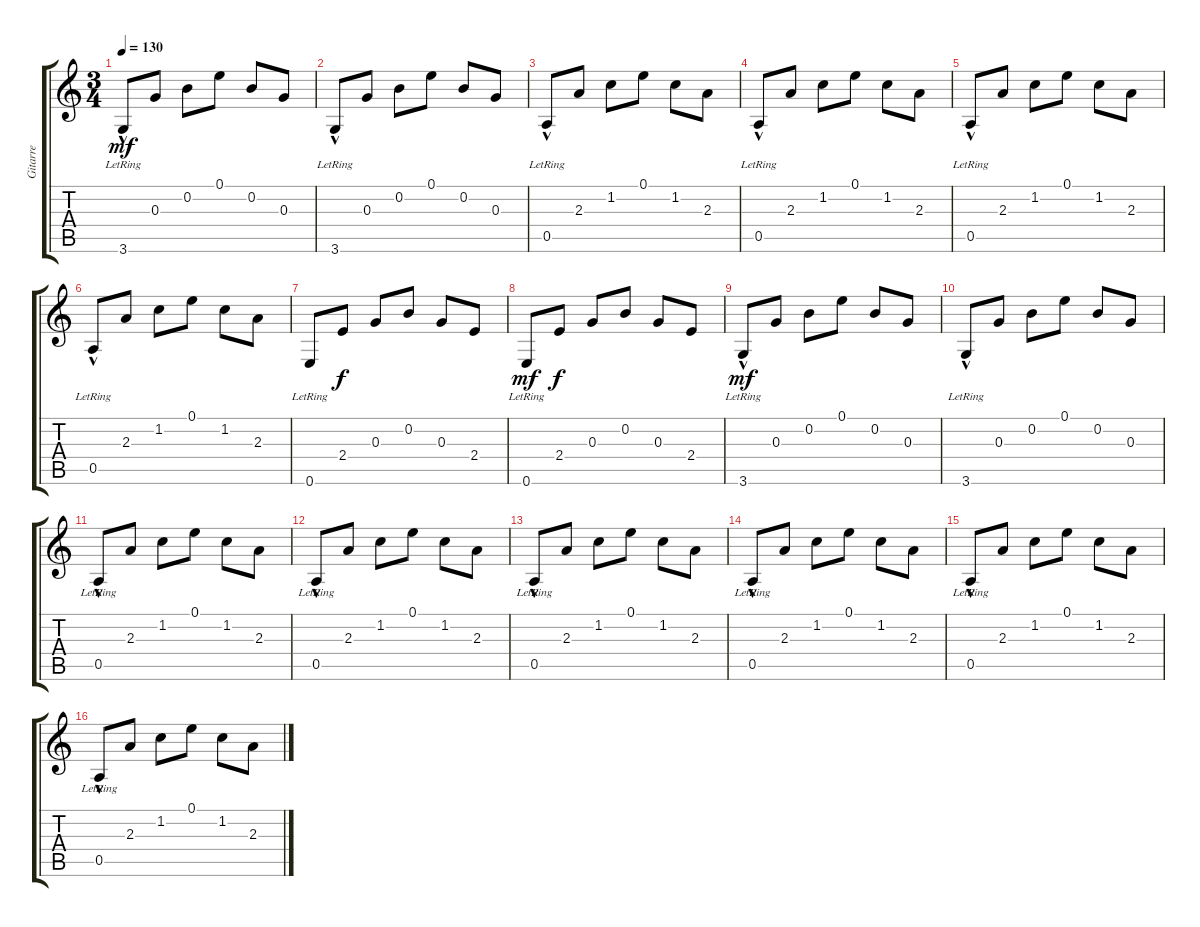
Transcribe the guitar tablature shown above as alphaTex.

\track ("Gitarre" "Gitarre") {instrument acousticguitarnylon}
\staff {score tabs}
\tuning (E4 B3 G3 D3 A2 E2) {hide}
\ts (3 4)
\tempo 130
\clef g2
\ks c
3.6{hac lr}.8{dy mf} 0.3.8 0.2.8 0.1.8 0.2.8 0.3.8 |
3.6{hac lr}.8 0.3.8 0.2.8 0.1.8 0.2.8 0.3.8 |
0.5{hac lr}.8 2.3.8 1.2.8 0.1.8 1.2.8 2.3.8 |
0.5{hac lr}.8 2.3.8 1.2.8 0.1.8 1.2.8 2.3.8 |
0.5{hac lr}.8 2.3.8 1.2.8 0.1.8 1.2.8 2.3.8 |
0.5{hac lr}.8 2.3.8 1.2.8 0.1.8 1.2.8 2.3.8 |
0.6{lr}.8 2.4.8{dy f} 0.3.8 0.2.8 0.3.8 2.4.8 |
0.6{lr}.8{dy mf} 2.4.8{dy f} 0.3.8 0.2.8 0.3.8 2.4.8 |
3.6{hac lr}.8{dy mf} 0.3.8 0.2.8 0.1.8 0.2.8 0.3.8 |
3.6{hac lr}.8 0.3.8 0.2.8 0.1.8 0.2.8 0.3.8 |
0.5{hac lr}.8 2.3.8 1.2.8 0.1.8 1.2.8 2.3.8 |
0.5{hac lr}.8 2.3.8 1.2.8 0.1.8 1.2.8 2.3.8 |
0.5{hac lr}.8 2.3.8 1.2.8 0.1.8 1.2.8 2.3.8 |
0.5{hac lr}.8 2.3.8 1.2.8 0.1.8 1.2.8 2.3.8 |
0.5{hac lr}.8 2.3.8 1.2.8 0.1.8 1.2.8 2.3.8 |
0.5{hac lr}.8 2.3.8 1.2.8 0.1.8 1.2.8 2.3.8
